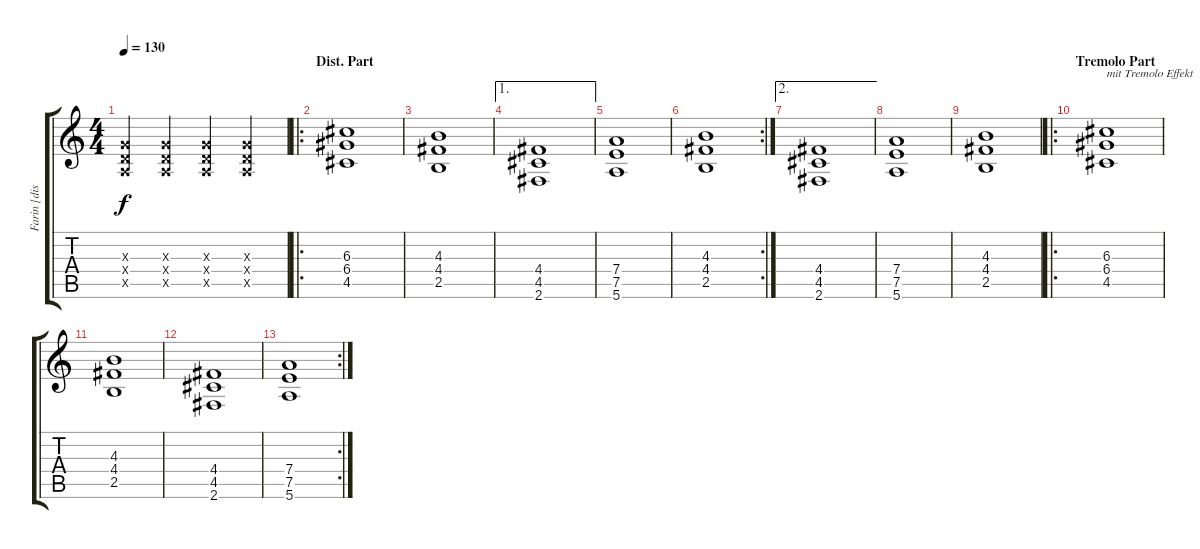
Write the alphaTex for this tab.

\track ("Farin [dist]" "Farin [dis") {instrument overdrivenguitar}
\staff {score tabs}
\tuning (E4 B3 G3 D3 A2 E2) {hide}
\ts (4 4)
\tempo 130
\clef g2
\ks c
(0.3{x} 0.4{x} 0.5{x}).4{dy f} (0.3{x} 0.4{x} 0.5{x}).4 (0.3{x} 0.4{x} 0.5{x}).4 (0.3{x} 0.4{x} 0.5{x}).4 |
\ro
\section ("" "Dist. Part")
(6.3 6.4 4.5).1 |
(4.3 4.4 2.5).1 |
\ae 1
(4.4 4.5 2.6).1 |
(7.4 7.5 5.6).1 |
\rc 2
(4.3 4.4 2.5).1 |
\ae 2
(4.4 4.5 2.6).1 |
(7.4 7.5 5.6).1 |
(4.3 4.4 2.5).1 |
\ro
\section ("" "Tremolo Part")
(6.3 6.4 4.5).1{txt "mit Tremolo Effekt"} |
(4.3 4.4 2.5).1 |
(4.4 4.5 2.6).1 |
\rc 2
(7.4 7.5 5.6).1
